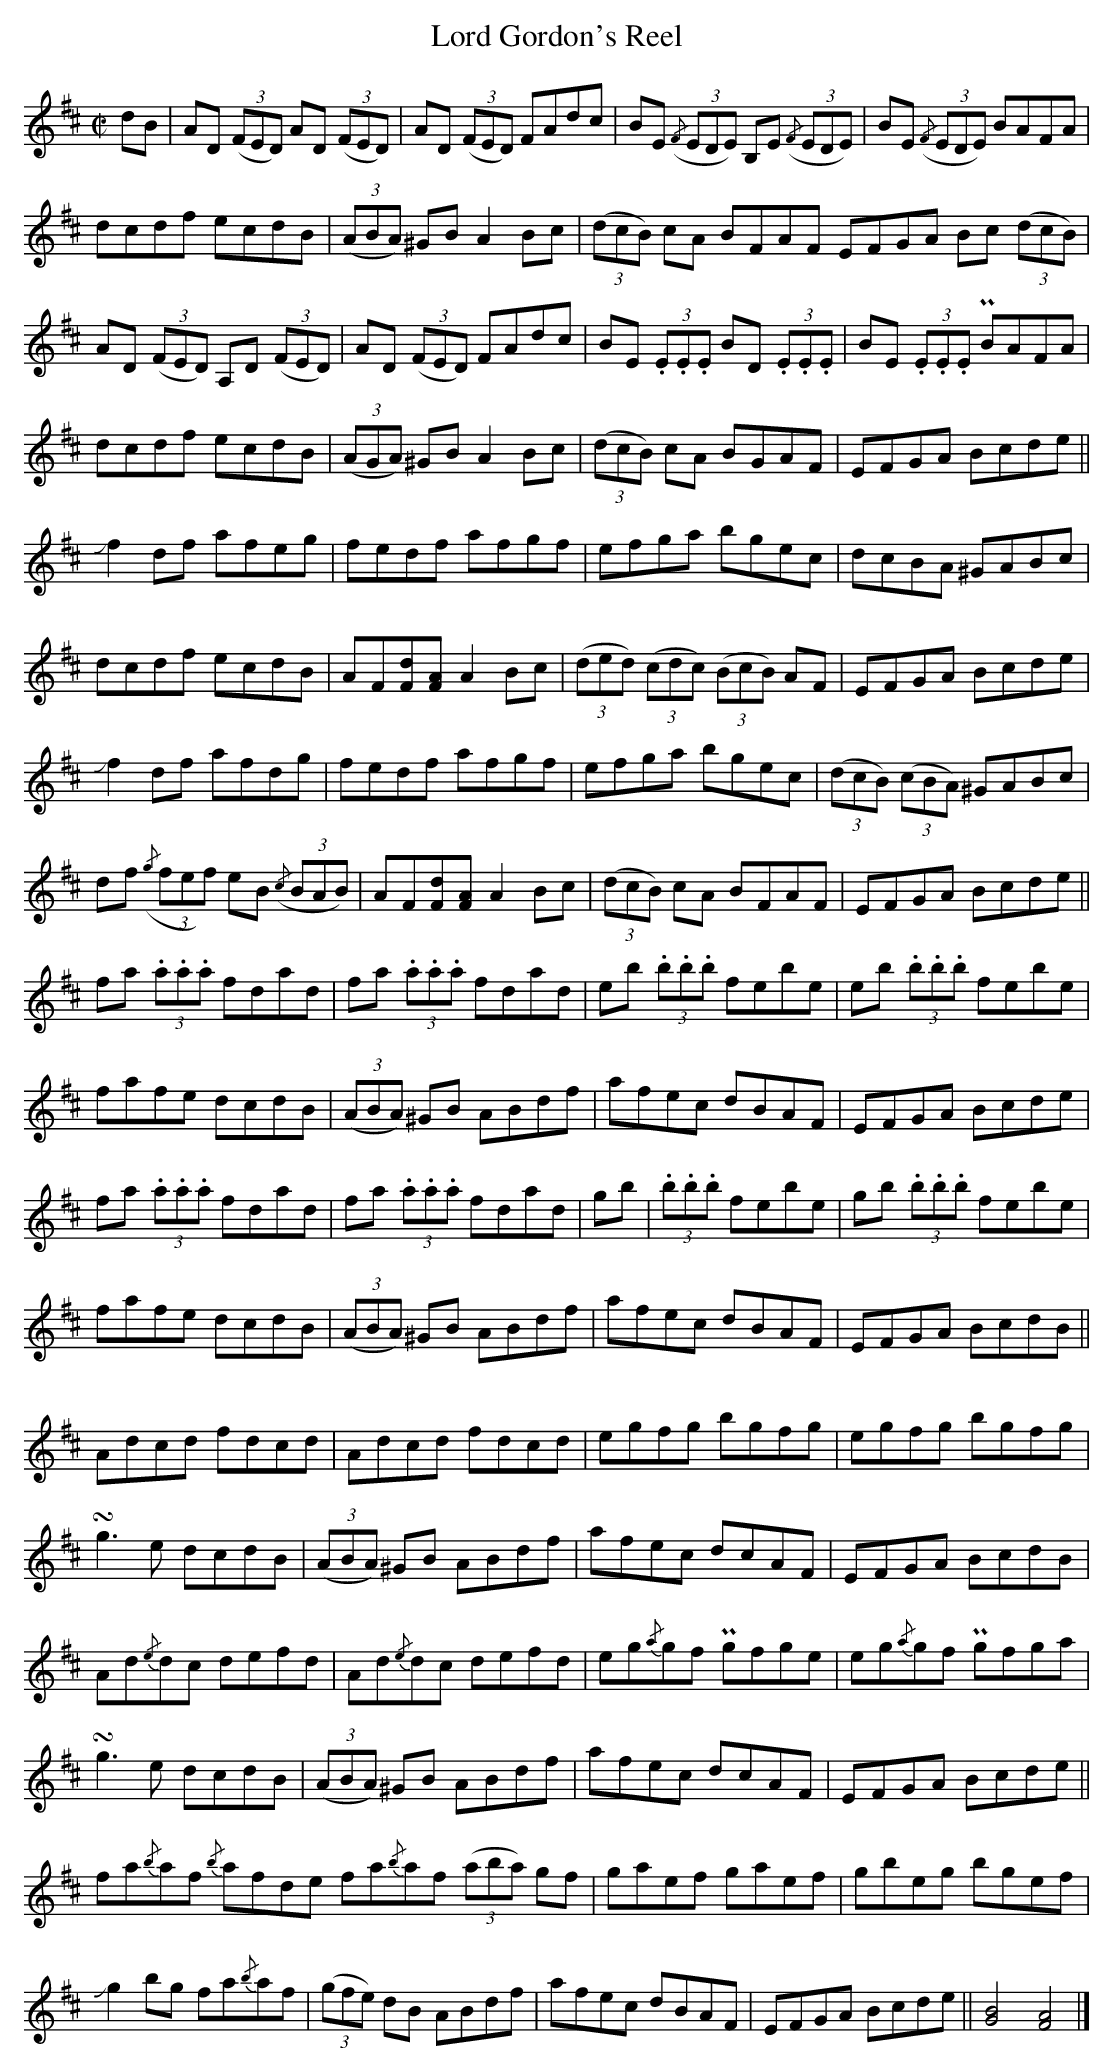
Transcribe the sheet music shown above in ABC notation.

X:1
U: ~ = !turn!
T:Lord Gordon's Reel
L:1/8
M:C|
K:D
dB | AD ((3FED) AD ((3FED) | AD ((3FED) FAdc | BE ((3{/F}EDE) B,E ((3{/F}EDE) | BE ((3{/F}EDE) BAFA |
dcdf ecdB | ((3ABA) ^GB A2 Bc | ((3dcB) cA BFAF EFGA Bc ((3dcB) |
AD ((3FED) A,D ((3FED) | AD ((3FED) FAdc | BE (3.E.E.E BD (3.E.E.E | BE (3.E.E.E PBAFA |
dcdf ecdB | ((3AGA) ^GB A2 Bc | ((3dcB) cA BGAF | EFGA Bcde ||
Jf2 df afeg | fedf afgf | efga bgec | dcBA ^GABc |
dcdf ecdB | AF[Fd][FA] A2 Bc | ((3ded) ((3cdc) ((3BcB) AF | EFGA Bcde |
Jf2 df afdg | fedf afgf | efga bgec | ((3dcB) ((3cBA) ^GABc |
df ((3{/g}fef ) eB ((3{/c}BAB) | AF[Fd][FA] A2 Bc | ((3dcB) cA BFAF | EFGA Bcde ||
fa (3.a.a.a fdad | fa (3.a.a.a fdad | eb (3.b.b.b febe | eb (3.b.b.b febe |
fafe dcdB | ((3ABA) ^GB ABdf | afec dBAF | EFGA Bcde |
fa (3.a.a.a fdad | fa (3.a.a.a fdad | gb | (3.b.b.b febe | gb (3.b.b.b febe |
fafe dcdB | ((3ABA) ^GB ABdf | afec dBAF | EFGA BcdB ||
Adcd fdcd | Adcd fdcd | egfg bgfg | egfg bgfg |
~g3 e dcdB | ((3ABA) ^GB ABdf | afec dcAF | EFGA BcdB |
Ad{/e}dc defd | Ad{/e}dc defd | eg{/a}gf Pgfge | eg{/a}gf Pgfga |
~g3 e dcdB | ((3ABA) ^GB ABdf | afec dcAF | EFGA Bcde ||
fa{/b}af {/b}afde fa{/b}af ((3aba) gf | gaef gaef | gbeg bgef |
Jg2 bg fa{/b}af | ((3gfe) dB ABdf | afec dBAF | EFGA Bcde || [G4B4][F4A4] |]
